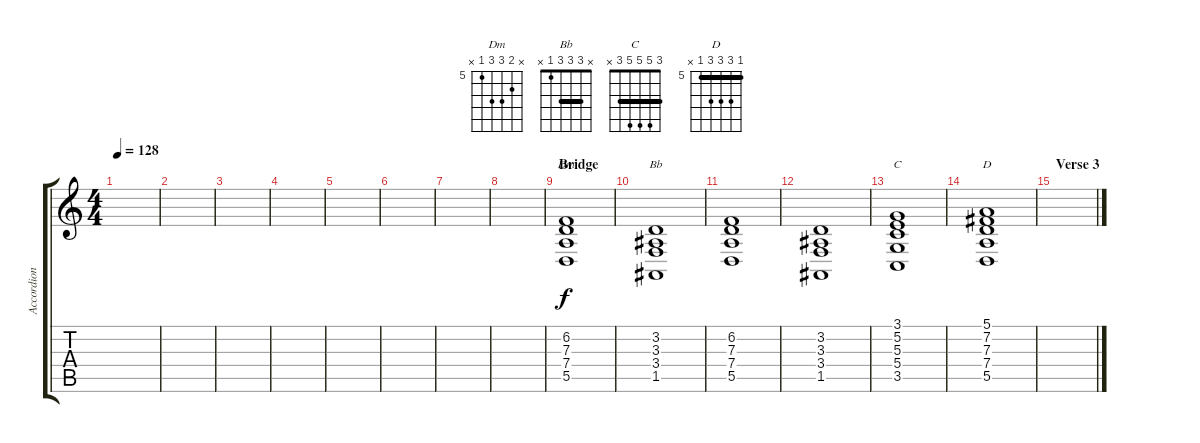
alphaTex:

\track ("Accordion" "Accordion") {instrument accordion}
\staff {score tabs}
\tuning (E4 B3 G3 D3 A2 E2) {hide}
\chord ("Dm" x 6 7 7 5 x) {firstfret 5}
\chord ("Bb" x 3 3 3 1 x) {barre 3}
\chord ("C" 3 5 5 5 3 x) {barre 3}
\chord ("D" 5 7 7 7 5 x) {firstfret 5 barre 5}
\ts (4 4)
\tempo 128
\clef g2
\ks c
|
|
|
|
|
|
|
|
\section ("" "Bridge")
(6.2 7.3 7.4 5.5).1{ch "Dm"} |
(3.2 3.3 3.4 1.5).1{ch "Bb"} |
(6.2 7.3 7.4 5.5).1 |
(3.2 3.3 3.4 1.5).1 |
(3.1 5.2 5.3 5.4 3.5).1{ch "C"} |
(5.1 7.2 7.3 7.4 5.5).1{ch "D"} |
\section ("" "Verse 3")
